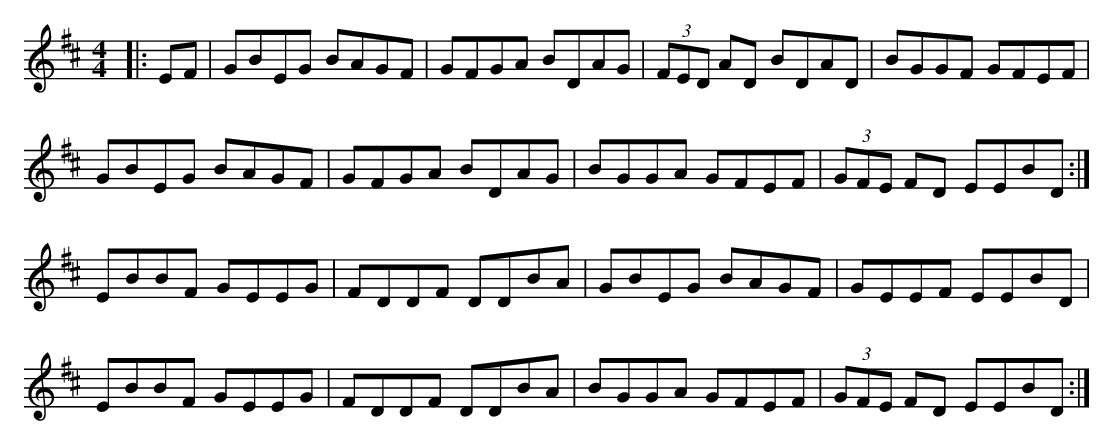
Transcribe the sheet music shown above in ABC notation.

X:1
M:4/4
K:Edor
|:EF|GBEG BAGF|GFGA BDAG|(3FED AD BDAD|BGGF GFEF|
GBEG BAGF|GFGA BDAG|BGGA GFEF|(3GFE FD EEBD:|
EBBF GEEG|FDDF DDBA|GBEG BAGF|GEEF EEBD|
EBBF GEEG|FDDF DDBA|BGGA GFEF|(3GFE FD EEBD:|
